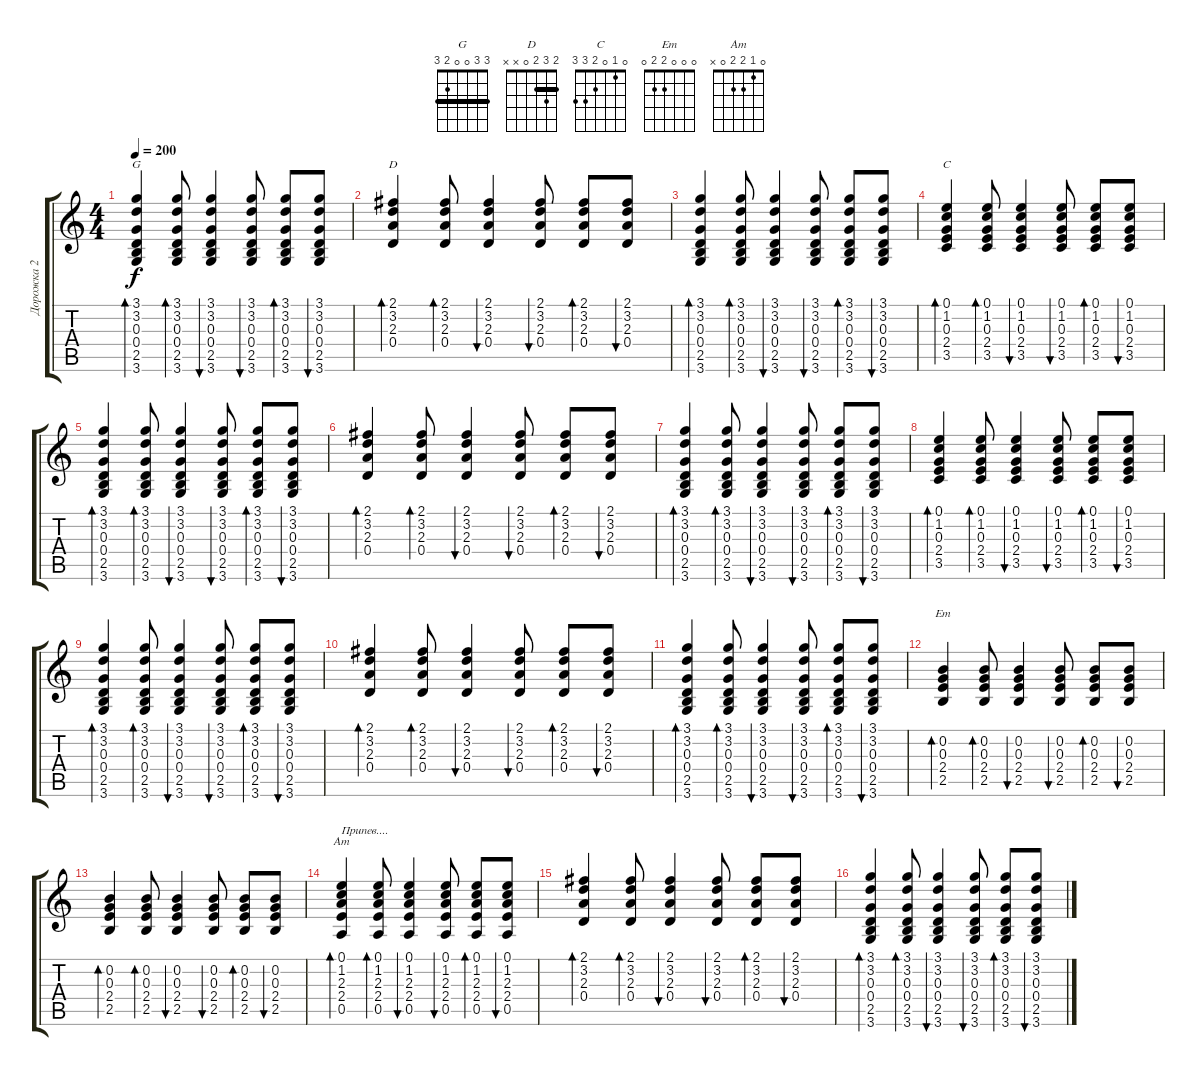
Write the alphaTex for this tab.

\track ("Дорожка 2" "Дорожка 2") {instrument acousticguitarnylon}
\staff {score tabs}
\tuning (E4 B3 G3 D3 A2 E2) {hide}
\chord ("G" 3 3 0 0 2 3) {barre 3}
\chord ("D" 2 3 2 0 x x) {barre 2}
\chord ("C" 0 1 0 2 3 3)
\chord ("Em" 0 0 0 2 2 0)
\chord ("Am" 0 1 2 2 0 x)
\ts (4 4)
\tempo 200
\clef g2
\ks c
(3.1 3.2 0.3 0.4 2.5 3.6).4{bd 60 ch "G" dy f} (3.1 3.2 0.3 0.4 2.5 3.6).8{bd 60} (3.1 3.2 0.3 0.4 2.5 3.6).4{bu 60} (3.1 3.2 0.3 0.4 2.5 3.6).8{bu 60} (3.1 3.2 0.3 0.4 2.5 3.6).8{bd 60} (3.1 3.2 0.3 0.4 2.5 3.6).8{bu 60} |
(2.1 3.2 2.3 0.4).4{bd 60 ch "D"} (2.1 3.2 2.3 0.4).8{bd 60} (2.1 3.2 2.3 0.4).4{bu 60} (2.1 3.2 2.3 0.4).8{bu 60} (2.1 3.2 2.3 0.4).8{bd 60} (2.1 3.2 2.3 0.4).8{bu 60} |
(3.1 3.2 0.3 0.4 2.5 3.6).4{bd 60} (3.1 3.2 0.3 0.4 2.5 3.6).8{bd 60} (3.1 3.2 0.3 0.4 2.5 3.6).4{bu 60} (3.1 3.2 0.3 0.4 2.5 3.6).8{bu 60} (3.1 3.2 0.3 0.4 2.5 3.6).8{bd 60} (3.1 3.2 0.3 0.4 2.5 3.6).8{bu 60} |
(0.1 1.2 0.3 2.4 3.5).4{bd 60 ch "C"} (0.1 1.2 0.3 2.4 3.5).8{bd 60} (0.1 1.2 0.3 2.4 3.5).4{bu 60} (0.1 1.2 0.3 2.4 3.5).8{bu 60} (0.1 1.2 0.3 2.4 3.5).8{bd 60} (0.1 1.2 0.3 2.4 3.5).8{bu 60} |
(3.1 3.2 0.3 0.4 2.5 3.6).4{bd 60} (3.1 3.2 0.3 0.4 2.5 3.6).8{bd 60} (3.1 3.2 0.3 0.4 2.5 3.6).4{bu 60} (3.1 3.2 0.3 0.4 2.5 3.6).8{bu 60} (3.1 3.2 0.3 0.4 2.5 3.6).8{bd 60} (3.1 3.2 0.3 0.4 2.5 3.6).8{bu 60} |
(2.1 3.2 2.3 0.4).4{bd 60} (2.1 3.2 2.3 0.4).8{bd 60} (2.1 3.2 2.3 0.4).4{bu 60} (2.1 3.2 2.3 0.4).8{bu 60} (2.1 3.2 2.3 0.4).8{bd 60} (2.1 3.2 2.3 0.4).8{bu 60} |
(3.1 3.2 0.3 0.4 2.5 3.6).4{bd 60} (3.1 3.2 0.3 0.4 2.5 3.6).8{bd 60} (3.1 3.2 0.3 0.4 2.5 3.6).4{bu 60} (3.1 3.2 0.3 0.4 2.5 3.6).8{bu 60} (3.1 3.2 0.3 0.4 2.5 3.6).8{bd 60} (3.1 3.2 0.3 0.4 2.5 3.6).8{bu 60} |
(0.1 1.2 0.3 2.4 3.5).4{bd 60} (0.1 1.2 0.3 2.4 3.5).8{bd 60} (0.1 1.2 0.3 2.4 3.5).4{bu 60} (0.1 1.2 0.3 2.4 3.5).8{bu 60} (0.1 1.2 0.3 2.4 3.5).8{bd 60} (0.1 1.2 0.3 2.4 3.5).8{bu 60} |
(3.1 3.2 0.3 0.4 2.5 3.6).4{bd 60} (3.1 3.2 0.3 0.4 2.5 3.6).8{bd 60} (3.1 3.2 0.3 0.4 2.5 3.6).4{bu 60} (3.1 3.2 0.3 0.4 2.5 3.6).8{bu 60} (3.1 3.2 0.3 0.4 2.5 3.6).8{bd 60} (3.1 3.2 0.3 0.4 2.5 3.6).8{bu 60} |
(2.1 3.2 2.3 0.4).4{bd 60} (2.1 3.2 2.3 0.4).8{bd 60} (2.1 3.2 2.3 0.4).4{bu 60} (2.1 3.2 2.3 0.4).8{bu 60} (2.1 3.2 2.3 0.4).8{bd 60} (2.1 3.2 2.3 0.4).8{bu 60} |
(3.1 3.2 0.3 0.4 2.5 3.6).4{bd 60} (3.1 3.2 0.3 0.4 2.5 3.6).8{bd 60} (3.1 3.2 0.3 0.4 2.5 3.6).4{bu 60} (3.1 3.2 0.3 0.4 2.5 3.6).8{bu 60} (3.1 3.2 0.3 0.4 2.5 3.6).8{bd 60} (3.1 3.2 0.3 0.4 2.5 3.6).8{bu 60} |
(0.2 0.3 2.4 2.5).4{bd 60 ch "Em"} (0.2 0.3 2.4 2.5).8{bd 60} (0.2 0.3 2.4 2.5).4{bu 60} (0.2 0.3 2.4 2.5).8{bu 60} (0.2 0.3 2.4 2.5).8{bd 60} (0.2 0.3 2.4 2.5).8{bu 60} |
(0.2 0.3 2.4 2.5).4{bd 60} (0.2 0.3 2.4 2.5).8{bd 60} (0.2 0.3 2.4 2.5).4{bu 60} (0.2 0.3 2.4 2.5).8{bu 60} (0.2 0.3 2.4 2.5).8{bd 60} (0.2 0.3 2.4 2.5).8{bu 60} |
(0.1 1.2 2.3 2.4 0.5).4{bd 60 ch "Am" txt "Припев...."} (0.1 1.2 2.3 2.4 0.5).8{bd 60} (0.1 1.2 2.3 2.4 0.5).4{bu 60} (0.1 1.2 2.3 2.4 0.5).8{bu 60} (0.1 1.2 2.3 2.4 0.5).8{bd 60} (0.1 1.2 2.3 2.4 0.5).8{bu 60} |
(2.1 3.2 2.3 0.4).4{bd 60} (2.1 3.2 2.3 0.4).8{bd 60} (2.1 3.2 2.3 0.4).4{bu 60} (2.1 3.2 2.3 0.4).8{bu 60} (2.1 3.2 2.3 0.4).8{bd 60} (2.1 3.2 2.3 0.4).8{bu 60} |
(3.1 3.2 0.3 0.4 2.5 3.6).4{bd 60} (3.1 3.2 0.3 0.4 2.5 3.6).8{bd 60} (3.1 3.2 0.3 0.4 2.5 3.6).4{bu 60} (3.1 3.2 0.3 0.4 2.5 3.6).8{bu 60} (3.1 3.2 0.3 0.4 2.5 3.6).8{bd 60} (3.1 3.2 0.3 0.4 2.5 3.6).8{bu 60}
